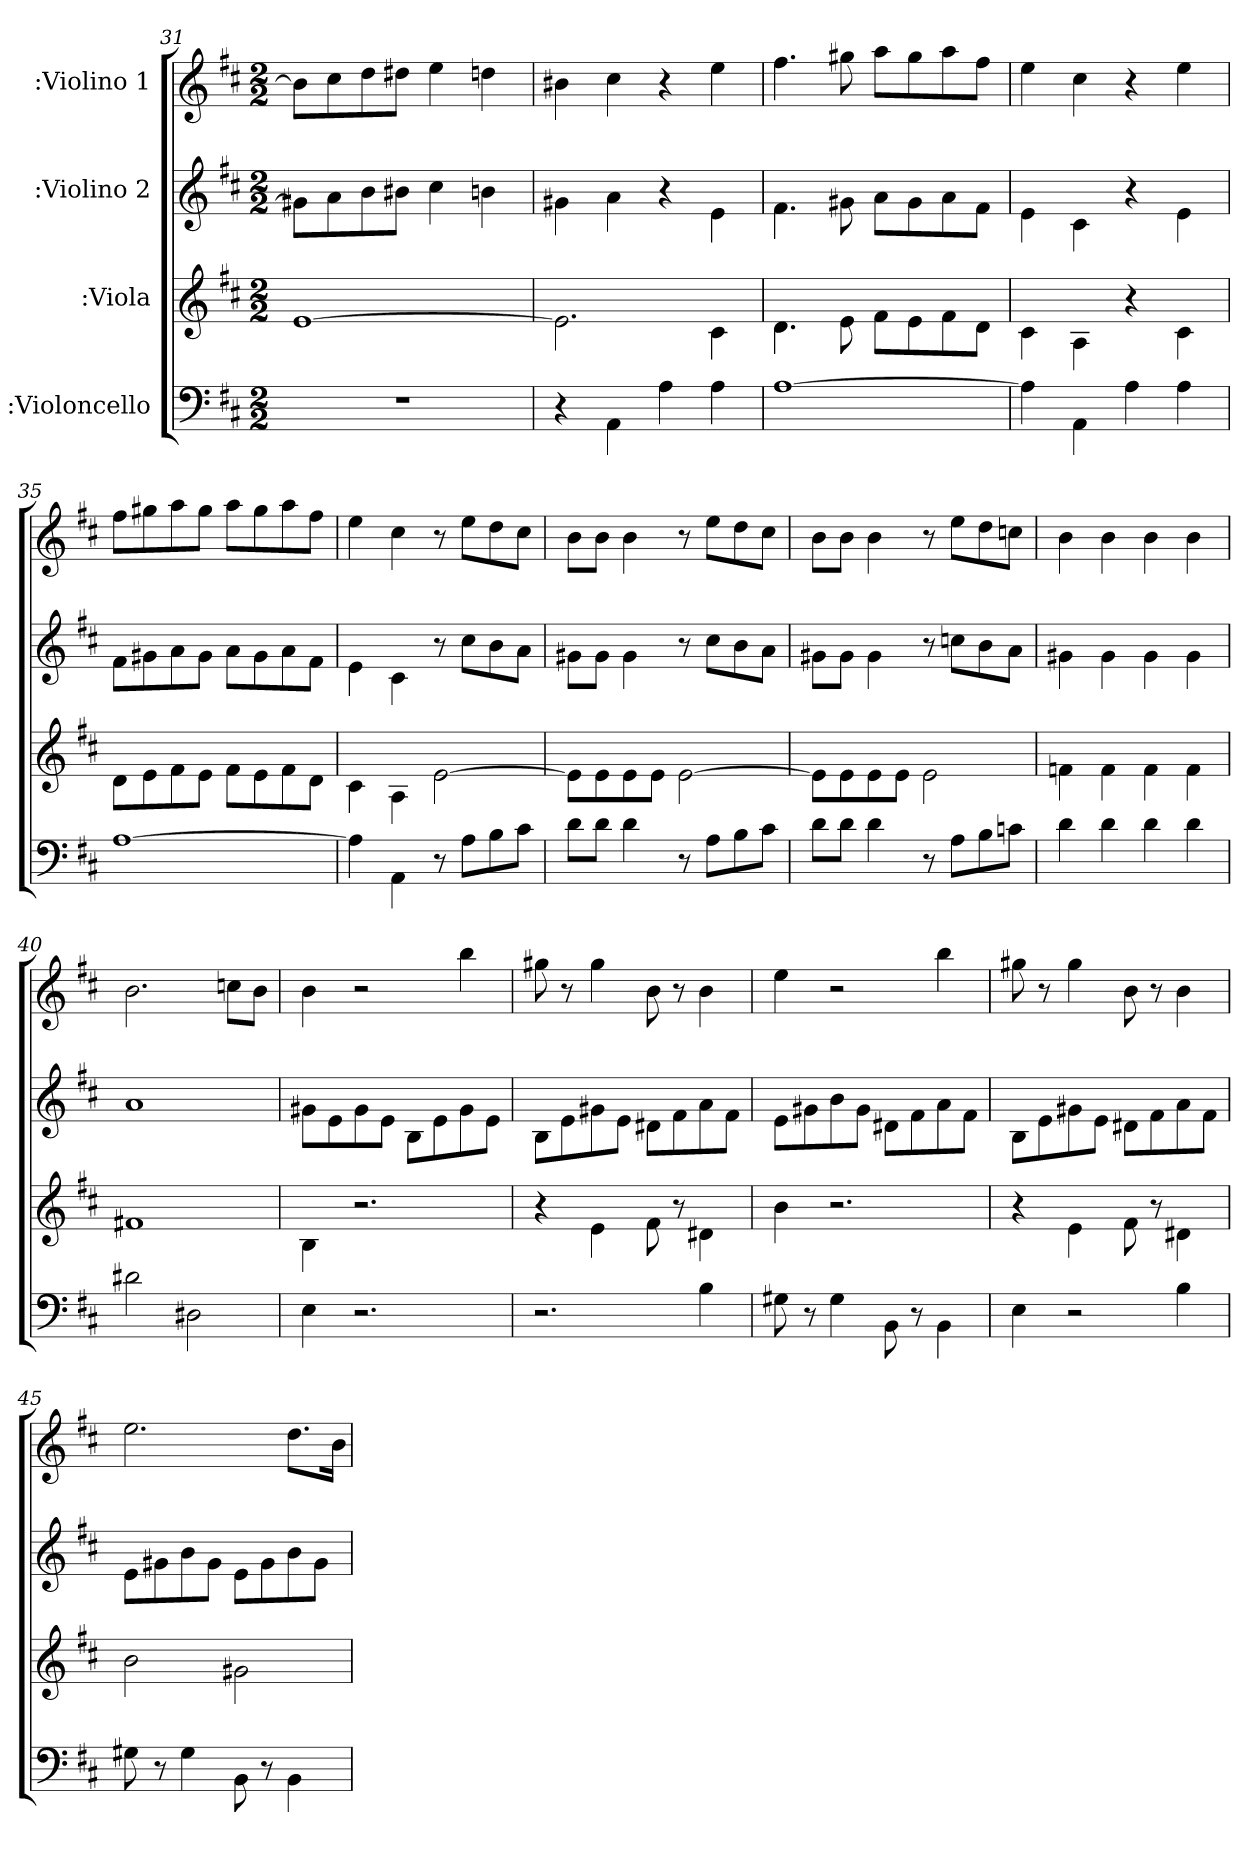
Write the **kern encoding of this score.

**kern	**kern	**kern	**kern
*part4	*part3	*part2	*part1
*staff4	*staff3	*staff2	*staff1
*I":Violoncello	*I":Viola	*I":Violino 2	*I":Violino 1
*k[f#c#]	*k[f#c#]	*k[f#c#]	*k[f#c#]
*D:	*D:	*D:	*D:
*M2/2	*M2/2	*M2/2	*M2/2
=31	=31	=31	=31
1r	[1e\	8g#X\L]	8b\L]
.	.	8a\	8cc#\
.	.	8b\	8dd\
.	.	8b#X\J	8dd#X\J
.	.	4cc#\	4ee\
.	.	4bn\	4ddn\
=32	=32	=32	=32
4r	2.e\]	4g#X\	4b#X\
4AA\	.	4a\	4cc#\
4A\	.	4r	4r
4A\	4c#\	4e\	4ee\
=33	=33	=33	=33
[1A\	4.d\	4.f#\	4.ff#\
.	8e\	8g#X\	8gg#X\
.	8f#\L	8a\L	8aa\L
.	8e\	8g#\	8gg#\
.	8f#\	8a\	8aa\
.	8d\J	8f#\J	8ff#\J
=34	=34	=34	=34
4A\]	4c#\	4e\	4ee\
4AA\	4A\	4c#\	4cc#\
4A\	4r	4r	4r
4A\	4c#\	4e\	4ee\
=35	=35	=35	=35
[1A\	8d\L	8f#\L	8ff#\L
.	8e\	8g#X\	8gg#X\
.	8f#\	8a\	8aa\
.	8e\J	8g#\J	8gg#\J
.	8f#\L	8a\L	8aa\L
.	8e\	8g#\	8gg#\
.	8f#\	8a\	8aa\
.	8d\J	8f#\J	8ff#\J
=36	=36	=36	=36
4A\]	4c#\	4e\	4ee\
4AA\	4A\	4c#\	4cc#\
8r	[2e\	8r	8r
8A\L	.	8cc#\L	8ee\L
8B\	.	8b\	8dd\
8c#\J	.	8a\J	8cc#\J
=37	=37	=37	=37
8d\L	8e\L]	8g#X\L	8b\L
8d\J	8e\	8g#\J	8b\J
4d\	8e\	4g#\	4b\
.	8e\J	.	.
8r	[2e\	8r	8r
8A\L	.	8cc#\L	8ee\L
8B\	.	8b\	8dd\
8c#\J	.	8a\J	8cc#\J
=38	=38	=38	=38
8d\L	8e\L]	8g#X\L	8b\L
8d\J	8e\	8g#\J	8b\J
4d\	8e\	4g#\	4b\
.	8e\J	.	.
8r	2e\	8r	8r
8A\L	.	8ccn\L	8ee\L
8B\	.	8b\	8dd\
8cn\J	.	8a\J	8ccn\J
=39	=39	=39	=39
4d\	4fn\	4g#X\	4b\
4d\	4f\	4g#\	4b\
4d\	4f\	4g#\	4b\
4d\	4f\	4g#\	4b\
=40	=40	=40	=40
2d#X\	1f#X\	1a\	2.b\
2D#\	.	.	.
.	.	.	8ccn\L
.	.	.	8b\J
=41	=41	=41	=41
4E\	4B\	8g#X\L	4b\
.	.	8e\	.
2.r	2.r	8g#\	2r
.	.	8e\J	.
.	.	8B\L	.
.	.	8e\	.
.	.	8g#\	4bb\
.	.	8e\J	.
=42	=42	=42	=42
2.r	4r	8B\L	8gg#X\
.	.	8e\	8r
.	4e\	8g#X\	4gg#\
.	.	8e\J	.
.	8f#\	8d#X\L	8b\
.	8r	8f#\	8r
4B\	4d#X\	8a\	4b\
.	.	8f#\J	.
=43	=43	=43	=43
8G#X\	4b\	8e\L	4ee\
8r	.	8g#X\	.
4G#\	2.r	8b\	2r
.	.	8g#\J	.
8BB\	.	8d#X\L	.
8r	.	8f#\	.
4BB\	.	8a\	4bb\
.	.	8f#\J	.
=44	=44	=44	=44
4E\	4r	8B\L	8gg#X\
.	.	8e\	8r
2r	4e\	8g#X\	4gg#\
.	.	8e\J	.
.	8f#\	8d#X\L	8b\
.	8r	8f#\	8r
4B\	4d#X\	8a\	4b\
.	.	8f#\J	.
=45	=45	=45	=45
8G#X\	2b\	8e\L	2.ee\
8r	.	8g#X\	.
4G#\	.	8b\	.
.	.	8g#\J	.
8BB\	2g#X\	8e\L	.
8r	.	8g#\	.
4BB\	.	8b\	8.dd\L
.	.	8g#\J	.
.	.	.	16b\Jk
=	=	=	=
*-	*-	*-	*-
